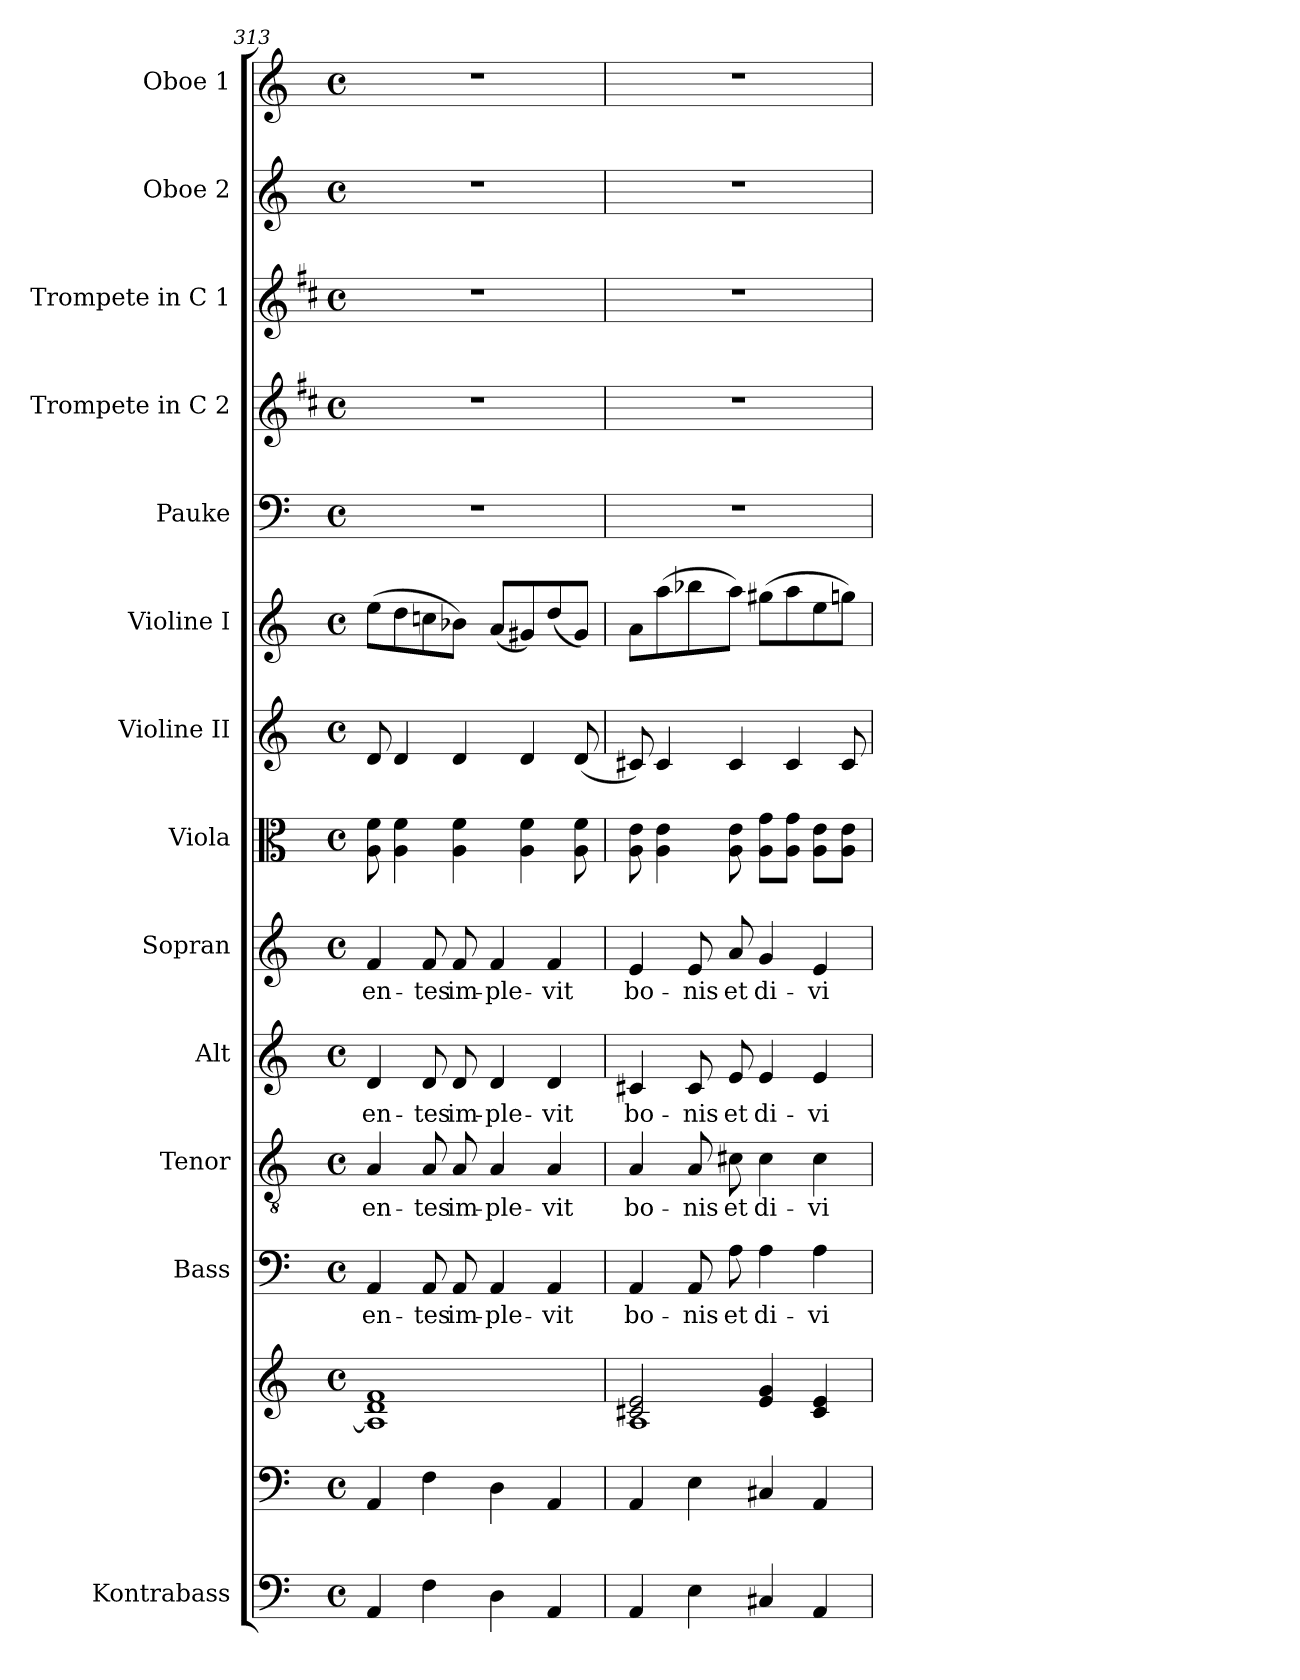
**kern	**kern	**kern	**kern	**text	**kern	**text	**kern	**text	**kern	**text	**kern	**kern	**kern	**kern	**kern	**kern	**kern	**kern
*part14	*part13	*part13	*part12	*part12	*part11	*part11	*part10	*part10	*part9	*part9	*part8	*part7	*part6	*part5	*part4	*part3	*part2	*part1
*staff15	*staff14	*staff13	*staff12	*staff12	*staff11	*staff11	*staff10	*staff10	*staff9	*staff9	*staff8	*staff7	*staff6	*staff5	*staff4	*staff3	*staff2	*staff1
*I"Kontrabass	*	*	*I"Bass	*	*I"Tenor	*	*I"Alt	*	*I"Sopran	*	*I"Viola	*I"Violine II	*I"Violine I	*I"Pauke	*I"Trompete in C 2	*I"Trompete in C 1	*I"Oboe 2	*I"Oboe 1
*I'Kb.	*	*	*I'B	*	*I'T	*	*I'A	*	*I'S	*	*I'Vla.	*I'Vl. II	*I'Vl. I	*I'Pk.	*	*	*I'Ob. 2	*I'Ob. 1
*clefF4	*clefF4	*clefG2	*clefF4	*	*clefGv2	*	*clefG2	*	*clefG2	*	*clefC3	*clefG2	*clefG2	*clefF4	*clefG2	*clefG2	*clefG2	*clefG2
*ITrd7c12	*	*	*	*	*	*	*	*	*	*	*	*	*	*	*ITrd1c2	*ITrd1c2	*	*
*k[]	*k[]	*k[]	*k[]	*	*k[]	*	*k[]	*	*k[]	*	*k[]	*k[]	*k[]	*k[]	*k[]	*k[]	*k[]	*k[]
*C:	*C:	*C:	*C:	*	*C:	*	*C:	*	*C:	*	*C:	*C:	*C:	*C:	*C:	*C:	*C:	*C:
*M4/4	*M4/4	*M4/4	*M4/4	*	*M4/4	*	*M4/4	*	*M4/4	*	*M4/4	*M4/4	*M4/4	*M4/4	*M4/4	*M4/4	*M4/4	*M4/4
*met(c)	*met(c)	*met(c)	*met(c)	*	*met(c)	*	*met(c)	*	*met(c)	*	*met(c)	*met(c)	*met(c)	*met(c)	*met(c)	*met(c)	*met(c)	*met(c)
=313	=313	=313	=313	=313	=313	=313	=313	=313	=313	=313	=313	=313	=313	=313	=313	=313	=313	=313
!	!	!	!	!LO:LY:b	!	!LO:LY:b	!	!LO:LY:b	!	!LO:LY:b	!	!	!	!	!	!	!	!
4AAA/	4AA/	1A] 1d 1f	4AA/	-en-	4A/	-en-	4d/	-en-	4f/	-en-	8A\ 8f\	8d/	(>8ee\L	1r	1r	1r	1r	1r
.	.	.	.	.	.	.	.	.	.	.	4A\ 4f\	4d/	8dd\	.	.	.	.	.
!	!	!	!	!LO:LY:b	!	!LO:LY:b	!	!LO:LY:b	!	!LO:LY:b	!	!	!	!	!	!	!	!
4FF\	4F\	.	8AA/	-tes	8A/	-tes	8d/	-tes	8f/	-tes	.	.	8ccn\	.	.	.	.	.
!	!	!	!	!LO:LY:b	!	!LO:LY:b	!	!LO:LY:b	!	!LO:LY:b	!	!	!	!	!	!	!	!
.	.	.	8AA/	im-	8A/	im-	8d/	im-	8f/	im-	4A\ 4f\	4d/	8b-X\J)	.	.	.	.	.
!	!	!	!	!LO:LY:b	!	!LO:LY:b	!	!LO:LY:b	!	!LO:LY:b	!	!	!	!	!	!	!	!
4DD\	4D\	.	4AA/	-ple-	4A/	-ple-	4d/	-ple-	4f/	-ple-	.	.	(<8a/L	.	.	.	.	.
.	.	.	.	.	.	.	.	.	.	.	4A\ 4f\	4d/	8g#X/)	.	.	.	.	.
!	!	!	!	!LO:LY:b	!	!LO:LY:b	!	!LO:LY:b	!	!LO:LY:b	!	!	!	!	!	!	!	!
4AAA/	4AA/	.	4AA/	-vit	4A/	-vit	4d/	-vit	4f/	-vit	.	.	(<8dd/	.	.	.	.	.
.	.	.	.	.	.	.	.	.	.	.	8A\ 8f\	(<8d/	8g#/J)	.	.	.	.	.
=314	=314	=314	=314	=314	=314	=314	=314	=314	=314	=314	=314	=314	=314	=314	=314	=314	=314	=314
*	*	*^	*	*	*	*	*	*	*	*	*	*	*	*	*	*	*	*
!	!	!	!	!	!LO:LY:b	!	!LO:LY:b	!	!LO:LY:b	!	!LO:LY:b	!	!	!	!	!	!	!	!
4AAA/	4AA/	2c#X/ 2e/	1A	4AA/	bo-	4A/	bo-	4c#X/	bo-	4e/	bo-	8A\ 8e\	8c#X/)	8a\L	1r	1r	1r	1r	1r
.	.	.	.	.	.	.	.	.	.	.	.	4A\ 4e\	4c#/	(>8aa\	.	.	.	.	.
!	!	!	!	!	!LO:LY:b	!	!LO:LY:b	!	!LO:LY:b	!	!LO:LY:b	!	!	!	!	!	!	!	!
4EE\	4E\	.	.	8AA/	-nis	8A/	-nis	8c#/	-nis	8e/	-nis	.	.	8bb-X\	.	.	.	.	.
!	!	!	!	!	!LO:LY:b	!	!LO:LY:b	!	!LO:LY:b	!	!LO:LY:b	!	!	!	!	!	!	!	!
.	.	.	.	8A\	et	8c#X\	et	8e/	et	8a/	et	8A\ 8e\	4c#/	8aa\J)	.	.	.	.	.
!	!	!	!	!	!LO:LY:b	!	!LO:LY:b	!	!LO:LY:b	!	!LO:LY:b	!	!	!	!	!	!	!	!
4CC#X/	4C#X/	4e/ 4g/	.	4A\	di-	4c#\	di-	4e/	di-	4g/	di-	8A\ 8g\L	.	(>8gg#X\L	.	.	.	.	.
.	.	.	.	.	.	.	.	.	.	.	.	8A\ 8g\J	4c#/	8aa\	.	.	.	.	.
!	!	!	!	!	!LO:LY:b	!	!LO:LY:b	!	!LO:LY:b	!	!LO:LY:b	!	!	!	!	!	!	!	!
4AAA/	4AA/	4c#/ 4e/	.	4A\	-vi-	4c#\	-vi-	4e/	-vi-	4e/	-vi-	8A\ 8e\L	.	8ee\	.	.	.	.	.
.	.	.	.	.	.	.	.	.	.	.	.	8A\ 8e\J	8c#/	8ggn\J)	.	.	.	.	.
*	*	*v	*v	*	*	*	*	*	*	*	*	*	*	*	*	*	*	*	*
=	=	=	=	=	=	=	=	=	=	=	=	=	=	=	=	=	=	=
*-	*-	*-	*-	*-	*-	*-	*-	*-	*-	*-	*-	*-	*-	*-	*-	*-	*-	*-
